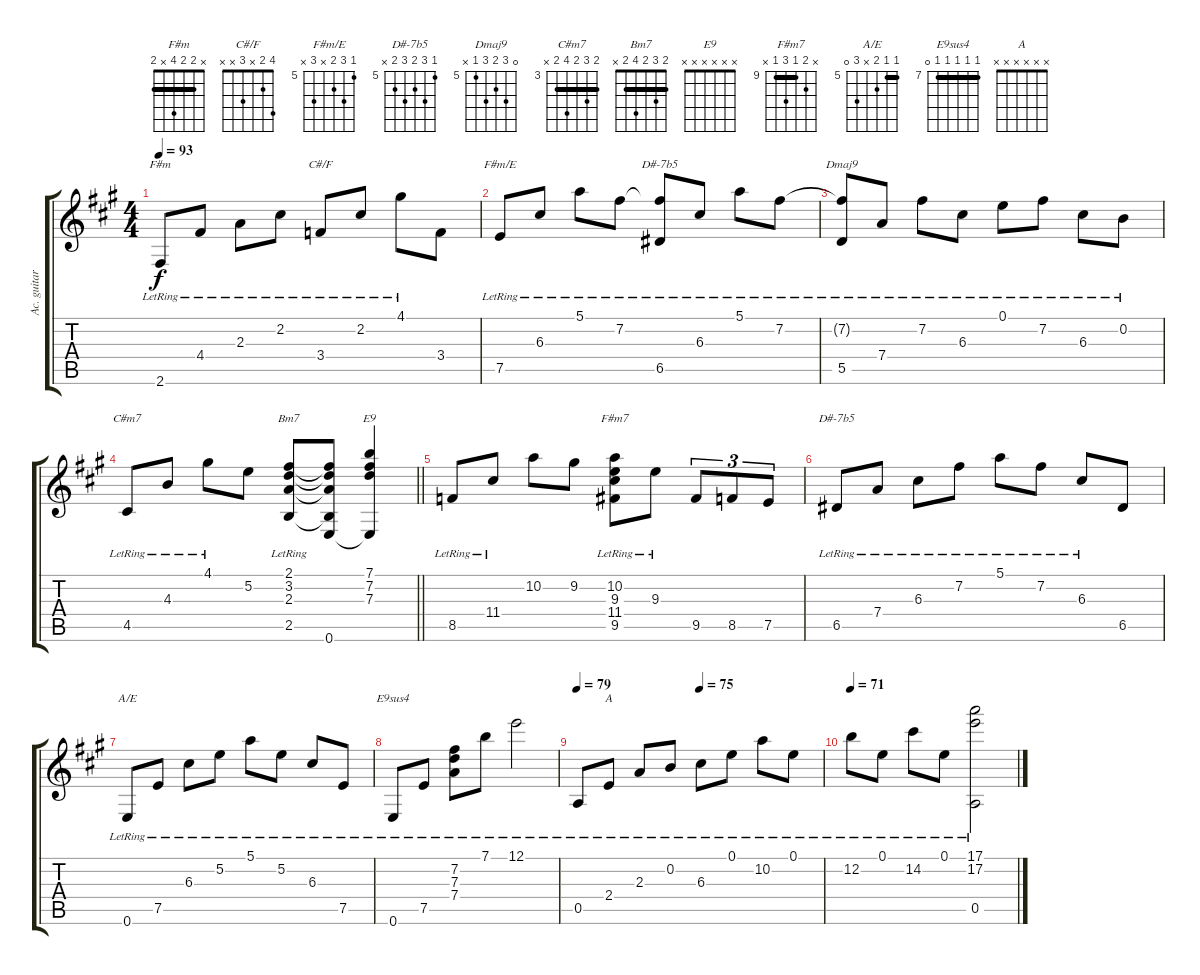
\track ("Ac. guitar TAB by" "Ac. guitar") {instrument acousticguitarnylon}
\staff {score tabs}
\tuning (E4 B3 G3 D3 A2 E2) {hide}
\chord ("F#m" x 2 2 4 x 2) {barre 2}
\chord ("C#/F" 4 2 x 3 x x)
\chord ("F#m/E" 5 7 6 x 7 x) {firstfret 5}
\chord ("D#-7b5" 5 7 6 x 6 x) {firstfret 5}
\chord ("Dmaj9" 0 7 6 7 5 x) {firstfret 5}
\chord ("C#m7" 4 5 4 6 4 x) {firstfret 3 barre 4}
\chord ("Bm7" 2 3 2 4 2 x) {barre 2}
\chord ("E9" x x x x x x)
\chord ("F#m7" x 10 9 11 9 x) {firstfret 9 barre 9}
\chord ("D#-7b5" 5 7 6 7 6 x) {firstfret 5}
\chord ("A/E" 5 5 6 x 7 0) {firstfret 5 barre 5}
\chord ("E9sus4" 7 7 7 7 7 0) {firstfret 7 barre 7}
\chord ("A" x x x x x x)
\ts (4 4)
\tempo 93
\clef g2
\ks a
2.6{lr}.8{ch "F#m" dy f} 4.4{lr}.8 2.3{lr}.8 2.2{lr}.8 3.4{lr}.8{ch "C#/F"} 2.2{lr}.8 4.1{lr}.8 3.4.8 |
7.5{lr}.8{ch "F#m/E"} 6.3{lr}.8 5.1{lr}.8 7.2{lr}.8 (7.2{t} 6.5{lr}).8{ch "D#-7b5"} 6.3{lr}.8 5.1{lr}.8 7.2{lr}.8 |
(7.2{t} 5.5{lr}).8{ch "Dmaj9"} 7.4{lr}.8 7.2{lr}.8 6.3{lr}.8 0.1{lr}.8 7.2{lr}.8 6.3{lr}.8 0.2{lr}.8 |
\barLineRight lightlight
4.5{lr}.8{ch "C#m7"} 4.3{lr}.8 4.1{lr}.8 5.2.8 (2.1{lr} 3.2{lr} 2.3{lr} 2.5{lr}).8{ch "Bm7"} (2.1{t} 3.2{t} 2.3{t} 2.5{t} 0.6).8 (7.1 7.2 7.3 0.6{t}).4{ch "E9"} |
8.5{lr}.8 11.4{lr}.8 10.2.8 9.2.8 (10.2{lr} 9.3{lr} 11.4{lr} 9.5{lr}).8{ch "F#m7"} 9.3{lr}.8 9.5.8{tu (3 2)} 8.5.8{tu (3 2)} 7.5.8{tu (3 2)} |
6.5{lr}.8{ch "D#-7b5"} 7.4{lr}.8 6.3{lr}.8 7.2{lr}.8 5.1{lr}.8 7.2{lr}.8 6.3{lr}.8 6.5.8 |
0.6{lr}.8{ch "A/E"} 7.5{lr}.8 6.3{lr}.8 5.2{lr}.8 5.1{lr}.8 5.2{lr}.8 6.3{lr}.8 7.5{lr}.8 |
0.6{lr}.8{ch "E9sus4"} 7.5{lr}.8 (7.2{lr} 7.3{lr} 7.4{lr}).8 7.1{lr}.8 12.1{lr}.2 |
\tempo 79
\tempo (75 0.5)
0.5{lr}.8 2.4{lr}.8{ch "A"} 2.3{lr}.8 0.2{lr}.8 6.3{lr}.8 0.1{lr}.8 10.2{lr}.8 0.1{lr}.8 |
\tempo 71
12.2{lr}.8 0.1{lr}.8 14.2{lr}.8 0.1{lr}.8 (17.1{lr} 17.2{lr} 0.5{lr}).2
